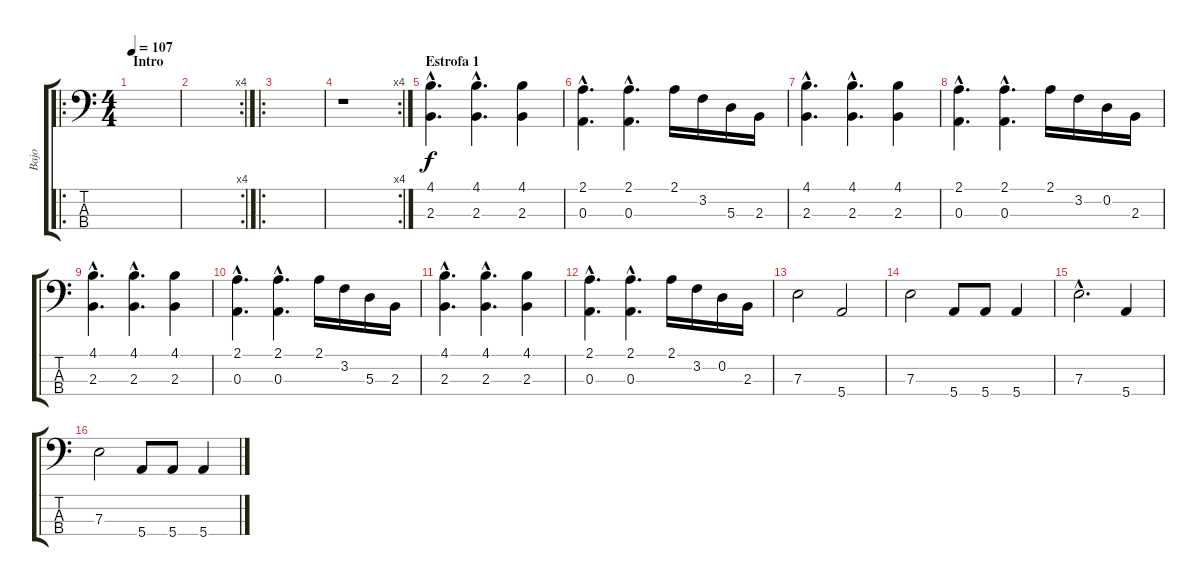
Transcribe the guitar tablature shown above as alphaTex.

\track ("Bajo" "Bajo") {instrument fretlessbass}
\staff {score tabs}
\tuning (G2 D2 A1 E1) {hide}
\ro
\ts (4 4)
\section ("" "Intro")
\tempo 107
\clef f4
\ks c
|
\rc 4
|
\ro
|
\rc 4
r.1 |
\section ("" "Estrofa 1")
(4.1{hac} 2.3{hac}).4{d} (4.1{hac} 2.3{hac}).4{d} (4.1 2.3).4 |
(2.1{hac} 0.3{hac}).4{d} (2.1{hac} 0.3{hac}).4{d} 2.1.16 3.2.16 5.3.16 2.3.16 |
(4.1{hac} 2.3{hac}).4{d} (4.1{hac} 2.3{hac}).4{d} (4.1 2.3).4 |
(2.1{hac} 0.3{hac}).4{d} (2.1{hac} 0.3{hac}).4{d} 2.1.16 3.2.16 0.2.16 2.3.16 |
(4.1{hac} 2.3{hac}).4{d} (4.1{hac} 2.3{hac}).4{d} (4.1 2.3).4 |
(2.1{hac} 0.3{hac}).4{d} (2.1{hac} 0.3{hac}).4{d} 2.1.16 3.2.16 5.3.16 2.3.16 |
(4.1{hac} 2.3{hac}).4{d} (4.1{hac} 2.3{hac}).4{d} (4.1 2.3).4 |
(2.1{hac} 0.3{hac}).4{d} (2.1{hac} 0.3{hac}).4{d} 2.1.16 3.2.16 0.2.16 2.3.16 |
7.3.2 5.4.2 |
7.3.2 5.4.8 5.4.8 5.4.4 |
7.3{hac}.2{d} 5.4.4 |
7.3.2 5.4.8 5.4.8 5.4.4
